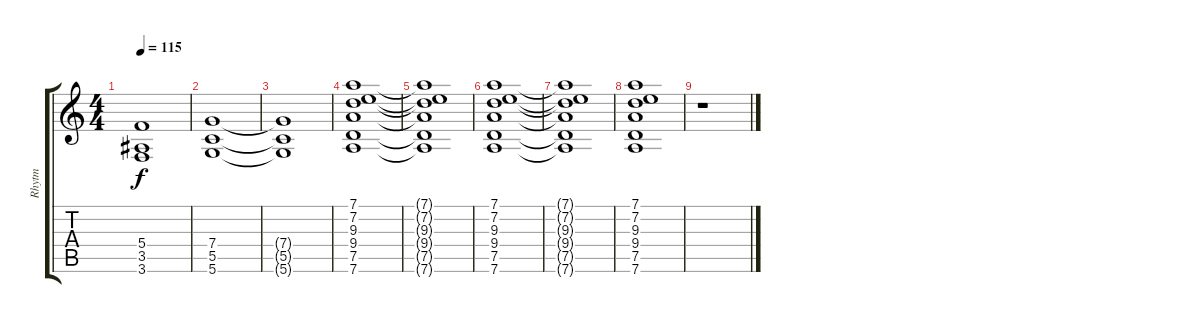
\track ("Rhytm" "Rhytm") {instrument distortionguitar}
\staff {score tabs}
\tuning (D4 A3 F3 C3 G2 D2) {hide}
\ts (4 4)
\tempo 115
\clef g2
\ks c
(5.4{t} 3.5{t} 3.6{t}).1{dy f} |
(7.4 5.5 5.6).1 |
(7.4{t} 5.5{t} 5.6{t}).1 |
(7.1 7.2 9.3 9.4 7.5 7.6).1 |
(7.1{t} 7.2{t} 9.3{t} 9.4{t} 7.5{t} 7.6{t}).1 |
(7.1 7.2 9.3 9.4 7.5 7.6).1 |
(7.1{t} 7.2{t} 9.3{t} 9.4{t} 7.5{t} 7.6{t}).1 |
(7.1 7.2 9.3 9.4 7.5 7.6).1 |
r.1
